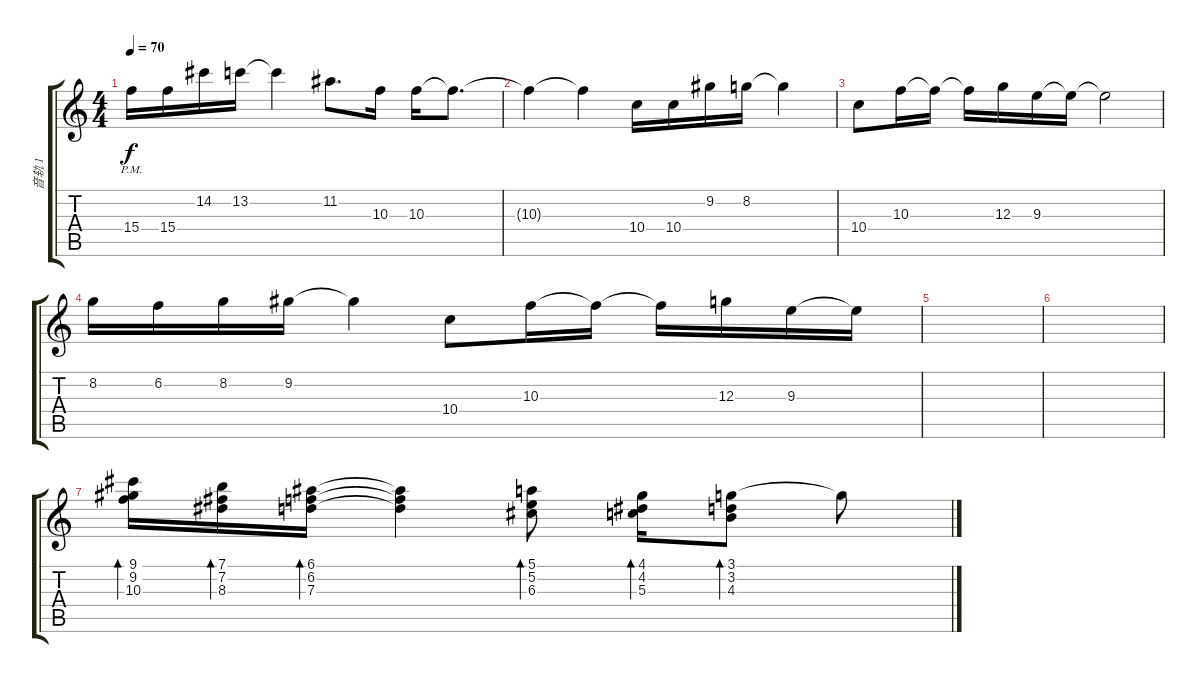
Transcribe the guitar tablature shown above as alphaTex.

\track ("音轨 1" "音轨 1") {instrument overdrivenguitar}
\staff {score tabs}
\tuning (E4 B3 G3 D3 A2 E2) {hide}
\ts (4 4)
\tempo 70
\clef g2
\ks c
15.4{pm}.16{dy f} 15.4.16 14.2.16 13.2.16 13.2{t}.4 11.2.8{d} 10.3.16 10.3.16 10.3{t}.8{d} |
10.3{t}.4 10.3{t}.4 10.4.16 10.4.16 9.2.16 8.2.16 8.2{t}.4 |
10.4.8 10.3.16 10.3{t}.16 10.3{t}.16 12.3.16 9.3.16 9.3{t}.16 9.3{t}.2 |
8.2.16 6.2.16 8.2.16 9.2.16 9.2{t}.4 10.4.8 10.3.16 10.3{t}.16 10.3{t}.16 12.3.16 9.3.16 9.3{t}.16 |
|
|
(9.1 9.2 10.3).16{bd 60} (7.1 7.2 8.3).16{bd 60} (6.1 6.2 7.3).16{bd 60} (6.1{t} 6.2{t} 7.3{t}).4 (5.1 5.2 6.3).8{bd 60} (4.1 4.2 5.3).16{bd 60} (3.1 3.2 4.3).8{bd 60} 3.1{t}.8
